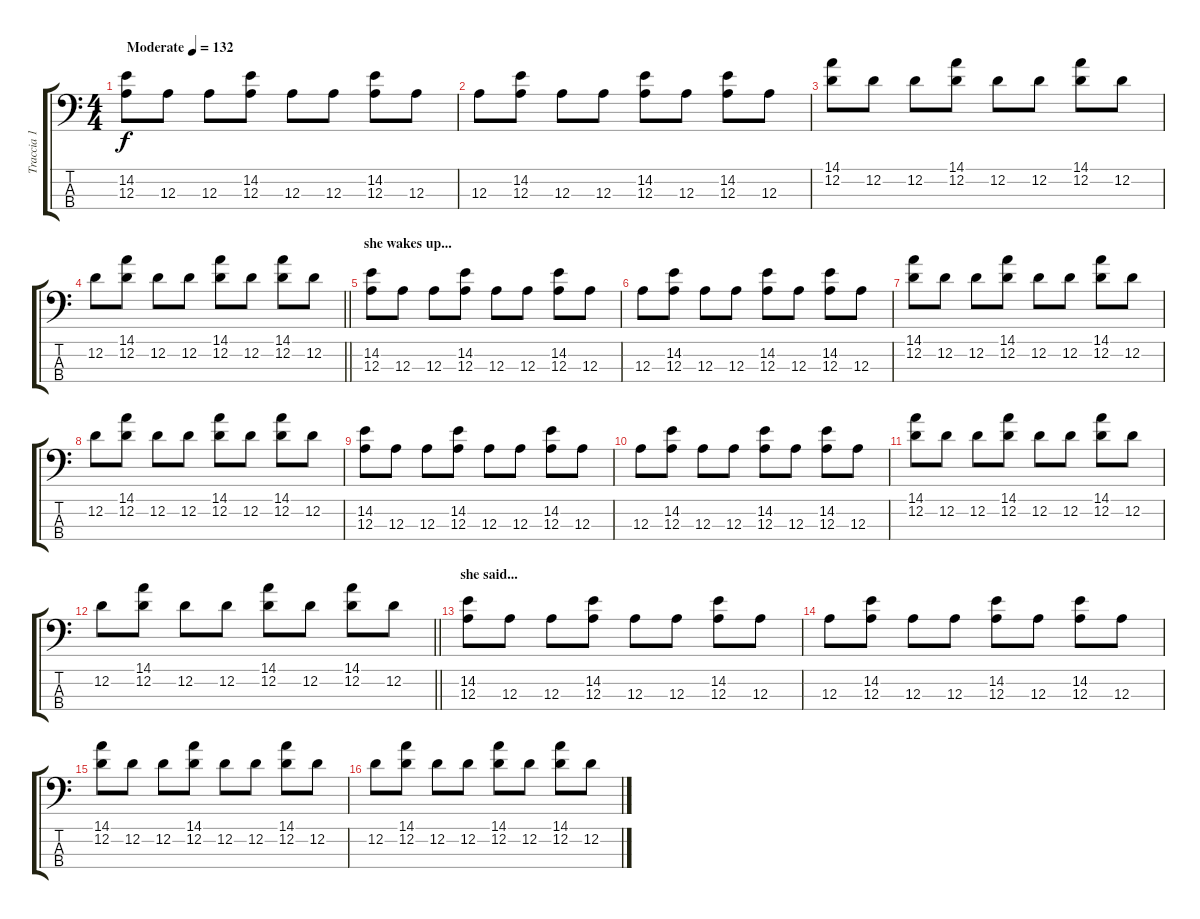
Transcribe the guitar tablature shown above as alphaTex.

\track ("Traccia 1" "Traccia 1") {instrument electricbasspick}
\staff {score tabs}
\tuning (G2 D2 A1 E1) {hide}
\ts (4 4)
\tempo (132 "Moderate")
\clef f4
\ks c
(14.2 12.3).8{dy f volume 9 instrument electricbasspick} 12.3.8 12.3.8 (14.2 12.3).8 12.3.8 12.3.8 (14.2 12.3).8 12.3.8 |
12.3.8 (14.2 12.3).8 12.3.8 12.3.8 (14.2 12.3).8 12.3.8 (14.2 12.3).8 12.3.8 |
(14.1 12.2).8 12.2.8 12.2.8 (14.1 12.2).8 12.2.8 12.2.8 (14.1 12.2).8 12.2.8 |
\barLineRight lightlight
12.2.8 (14.1 12.2).8 12.2.8 12.2.8 (14.1 12.2).8 12.2.8 (14.1 12.2).8 12.2.8 |
\section ("" "she wakes up...")
(14.2 12.3).8 12.3.8 12.3.8 (14.2 12.3).8 12.3.8 12.3.8 (14.2 12.3).8 12.3.8 |
12.3.8 (14.2 12.3).8 12.3.8 12.3.8 (14.2 12.3).8 12.3.8 (14.2 12.3).8 12.3.8 |
(14.1 12.2).8 12.2.8 12.2.8 (14.1 12.2).8 12.2.8 12.2.8 (14.1 12.2).8 12.2.8 |
12.2.8 (14.1 12.2).8 12.2.8 12.2.8 (14.1 12.2).8 12.2.8 (14.1 12.2).8 12.2.8 |
(14.2 12.3).8 12.3.8 12.3.8 (14.2 12.3).8 12.3.8 12.3.8 (14.2 12.3).8 12.3.8 |
12.3.8 (14.2 12.3).8 12.3.8 12.3.8 (14.2 12.3).8 12.3.8 (14.2 12.3).8 12.3.8 |
(14.1 12.2).8 12.2.8 12.2.8 (14.1 12.2).8 12.2.8 12.2.8 (14.1 12.2).8 12.2.8 |
\barLineRight lightlight
12.2.8 (14.1 12.2).8 12.2.8 12.2.8 (14.1 12.2).8 12.2.8 (14.1 12.2).8 12.2.8 |
\section ("" "she said...")
(14.2 12.3).8 12.3.8 12.3.8 (14.2 12.3).8 12.3.8 12.3.8 (14.2 12.3).8 12.3.8 |
12.3.8 (14.2 12.3).8 12.3.8 12.3.8 (14.2 12.3).8 12.3.8 (14.2 12.3).8 12.3.8 |
(14.1 12.2).8 12.2.8 12.2.8 (14.1 12.2).8 12.2.8 12.2.8 (14.1 12.2).8 12.2.8 |
12.2.8 (14.1 12.2).8 12.2.8 12.2.8 (14.1 12.2).8 12.2.8 (14.1 12.2).8 12.2.8
